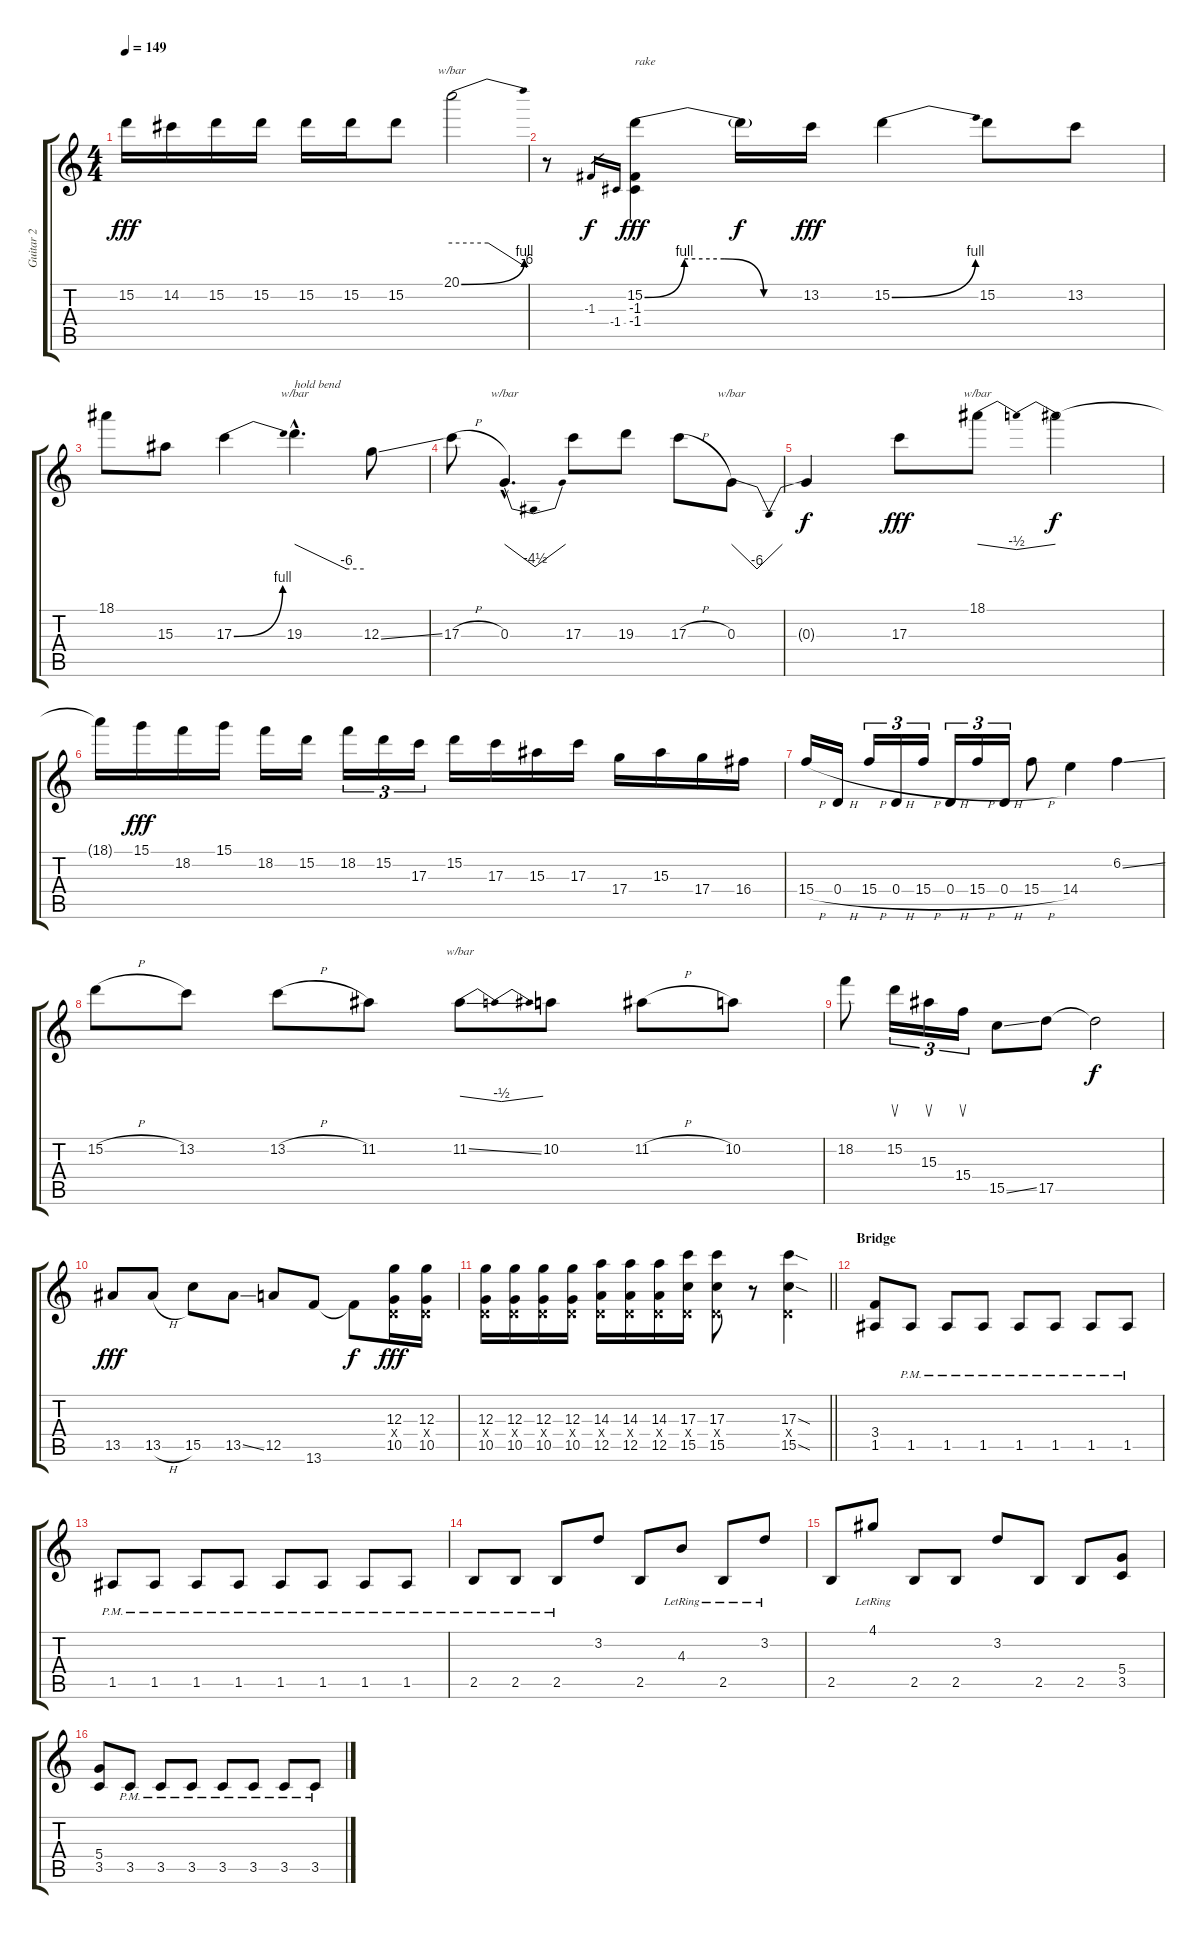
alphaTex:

\track ("Guitar 2" "Guitar 2") {instrument distortionguitar}
\staff {score tabs}
\tuning (E4 B3 G3 D3 A2 E2) {hide}
\ts (4 4)
\tempo 149
\clef g2
\ks c
15.2.16{dy fff} 14.2.16 15.2.16 15.2.16 15.2.16 15.2.16 15.2.8 20.1{be (bend 0 0 60 4)}.2{tbe (custom default 0 0 29 0 60 -24)} |
r.8 -1.3.16{gr dy f} -1.4.16{gr} (15.2{be (custom 0 0 15 4 30 4 45 0 60 0)} -1.3 -1.4).4{txt "rake" dy fff} 15.2{t}.16{dy f} 13.2.16{dy fff} 15.2{be (bend 0 0 60 4)}.4 15.2.8 13.2.8 |
18.1.8 15.3.8 17.3{be (bend 0 0 60 4)}.4 19.3{hac}.4{d tbe (custom default 0 0 45 -24 60 -24) txt "hold bend"} 12.3{ss}.8 |
17.3{h}.8 0.3{hac}.4{d tbe (dip default 0 0 30 -18 60 0)} 17.3.8 19.3.8 17.3{h}.8 0.3.8{tbe (dip default 0 0 30 -24 60 0)} |
0.3{t}.4{dy f} 17.3.8{dy fff} 18.1.8{tbe (dip default 0 0 30 -2 60 0)} 18.1{t}.2{dy f} |
18.1{t}.16 15.1.16{dy fff} 18.2.16 15.1.16 18.2.16 15.2.16 18.2.16{tu (3 2)} 15.2.16{tu (3 2)} 17.3.16{tu (3 2)} 15.2.16 17.3.16 15.3.16 17.3.16 17.4.16 15.3.16 17.4.16 16.4.16 |
15.4{h}.16 0.4{h}.16 15.4{h}.16{tu (3 2)} 0.4{h}.16{tu (3 2)} 15.4{h}.16{tu (3 2)} 0.4{h}.16{tu (3 2)} 15.4{h}.16{tu (3 2)} 0.4{h}.16{tu (3 2)} 15.4{h}.8 14.4.4 6.2{ss}.4 |
15.2{h}.8 13.2.8 13.2{h}.8 11.2.8 11.2{ss}.8{tbe (dip default 0 0 30 -2 60 0)} 10.2.8 11.2{h}.8 10.2.8 |
18.2.8 15.2.16{su tu (3 2)} 15.3.16{su tu (3 2)} 15.4.16{su tu (3 2)} 15.5{ss}.8 17.5.8 17.5{t}.2{dy f} |
13.5.8{dy fff} 13.5{h}.8 15.5.8 13.5{ss}.8 12.5.8 13.6.8 13.6{t}.8{dy f} (12.3 0.4{x} 10.5).16{dy fff} (12.3 0.4{x} 10.5).16 |
\barLineRight lightlight
(12.3 0.4{x} 10.5).16 (12.3 0.4{x} 10.5).16 (12.3 0.4{x} 10.5).16 (12.3 0.4{x} 10.5).16 (14.3 0.4{x} 12.5).16 (14.3 0.4{x} 12.5).16 (14.3 0.4{x} 12.5).16 (17.3 0.4{x} 15.5).16 (17.3 0.4{x} 15.5).8 r.8 (17.3{sod} 0.4{x} 15.5{sod}).4 |
\section ("" "Bridge")
(3.4 1.5).8 1.5{pm}.8 1.5{pm}.8 1.5{pm}.8 1.5{pm}.8 1.5{pm}.8 1.5{pm}.8 1.5{pm}.8 |
1.5{pm}.8 1.5{pm}.8 1.5{pm}.8 1.5{pm}.8 1.5{pm}.8 1.5{pm}.8 1.5{pm}.8 1.5{pm}.8 |
2.5{pm}.8 2.5{pm}.8 2.5{pm}.8 3.2.8 2.5.8 4.3{lr}.8 2.5{lr}.8 3.2{lr}.8 |
2.5.8 4.1{lr}.8 2.5.8 2.5.8 3.2.8 2.5.8 2.5.8 (5.4 3.5).8 |
(5.4 3.5).8 3.5{pm}.8 3.5{pm}.8 3.5{pm}.8 3.5{pm}.8 3.5{pm}.8 3.5{pm}.8 3.5{pm}.8
